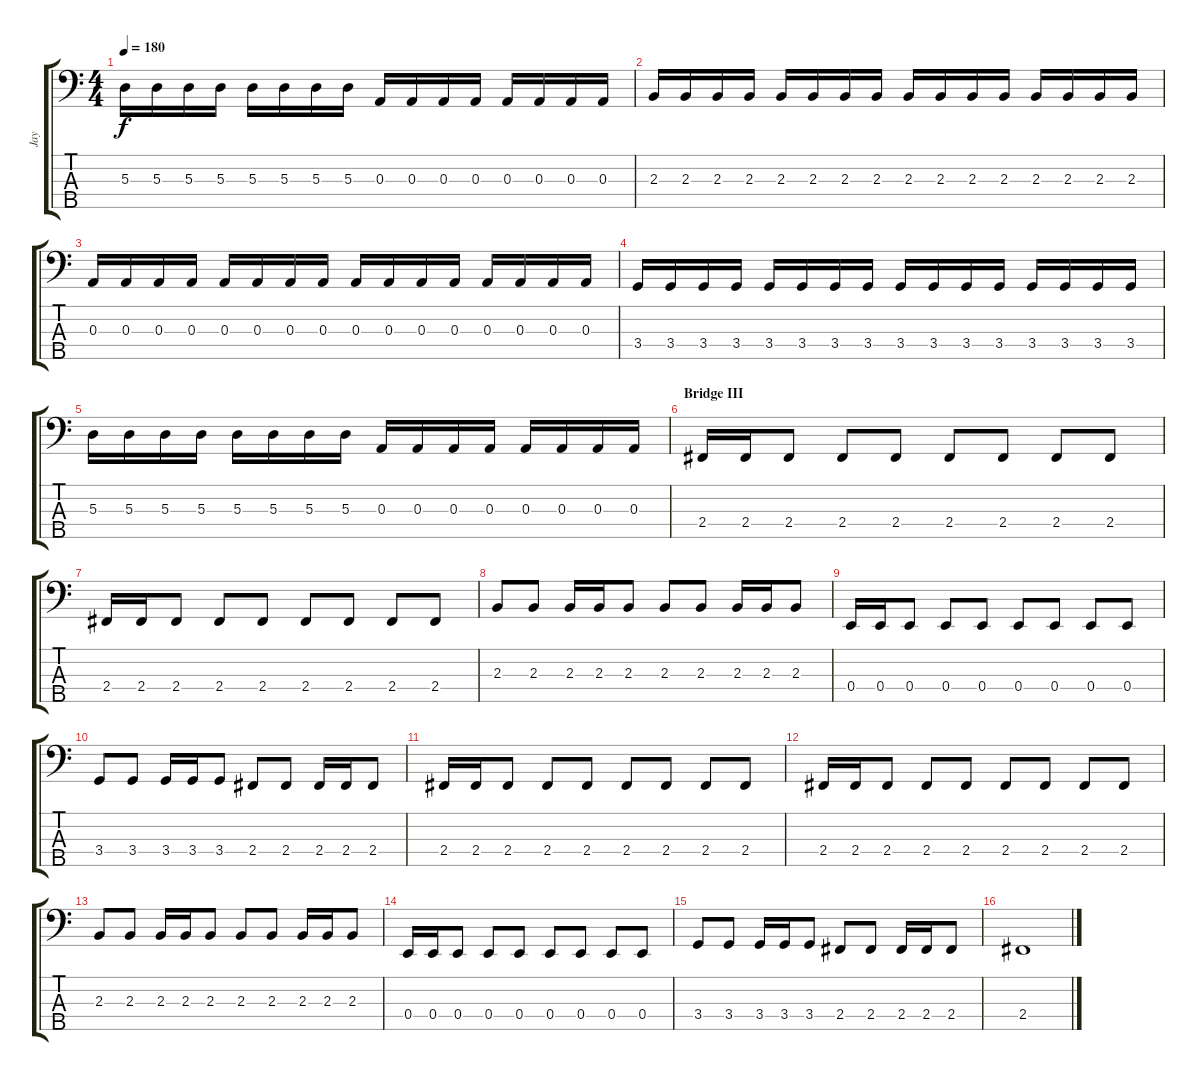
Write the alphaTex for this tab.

\track ("Jay" "Jay") {instrument electricbasspick}
\staff {score tabs}
\tuning (G2 D2 A1 E1 B0) {hide}
\ts (4 4)
\tempo 180
\clef f4
\ks c
5.3.16{dy f} 5.3.16 5.3.16 5.3.16 5.3.16 5.3.16 5.3.16 5.3.16 0.3.16 0.3.16 0.3.16 0.3.16 0.3.16 0.3.16 0.3.16 0.3.16 |
2.3.16 2.3.16 2.3.16 2.3.16 2.3.16 2.3.16 2.3.16 2.3.16 2.3.16 2.3.16 2.3.16 2.3.16 2.3.16 2.3.16 2.3.16 2.3.16 |
0.3.16 0.3.16 0.3.16 0.3.16 0.3.16 0.3.16 0.3.16 0.3.16 0.3.16 0.3.16 0.3.16 0.3.16 0.3.16 0.3.16 0.3.16 0.3.16 |
3.4.16 3.4.16 3.4.16 3.4.16 3.4.16 3.4.16 3.4.16 3.4.16 3.4.16 3.4.16 3.4.16 3.4.16 3.4.16 3.4.16 3.4.16 3.4.16 |
5.3.16 5.3.16 5.3.16 5.3.16 5.3.16 5.3.16 5.3.16 5.3.16 0.3.16 0.3.16 0.3.16 0.3.16 0.3.16 0.3.16 0.3.16 0.3.16 |
\section ("" "Bridge III")
2.4.16 2.4.16 2.4.8 2.4.8 2.4.8 2.4.8 2.4.8 2.4.8 2.4.8 |
2.4.16 2.4.16 2.4.8 2.4.8 2.4.8 2.4.8 2.4.8 2.4.8 2.4.8 |
2.3.8 2.3.8 2.3.16 2.3.16 2.3.8 2.3.8 2.3.8 2.3.16 2.3.16 2.3.8 |
0.4.16 0.4.16 0.4.8 0.4.8 0.4.8 0.4.8 0.4.8 0.4.8 0.4.8 |
3.4.8 3.4.8 3.4.16 3.4.16 3.4.8 2.4.8 2.4.8 2.4.16 2.4.16 2.4.8 |
2.4.16 2.4.16 2.4.8 2.4.8 2.4.8 2.4.8 2.4.8 2.4.8 2.4.8 |
2.4.16 2.4.16 2.4.8 2.4.8 2.4.8 2.4.8 2.4.8 2.4.8 2.4.8 |
2.3.8 2.3.8 2.3.16 2.3.16 2.3.8 2.3.8 2.3.8 2.3.16 2.3.16 2.3.8 |
0.4.16 0.4.16 0.4.8 0.4.8 0.4.8 0.4.8 0.4.8 0.4.8 0.4.8 |
3.4.8 3.4.8 3.4.16 3.4.16 3.4.8 2.4.8 2.4.8 2.4.16 2.4.16 2.4.8 |
2.4.1
